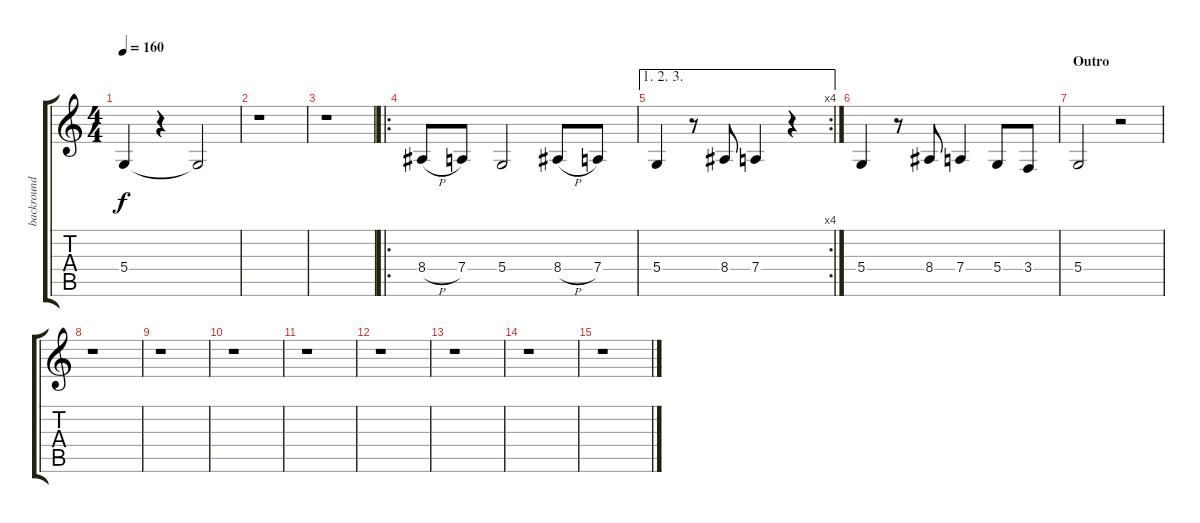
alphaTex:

\track ("backround vocals" "backround ") {instrument choiraahs}
\staff {score tabs}
\tuning (E4 B3 G3 D3 A2 E2) {hide}
\ts (4 4)
\tempo 160
\clef g2
\ks c
5.4.4{dy f} r.4 5.4{t}.2 |
r.1 |
r.1 |
\ro
8.4{h}.8 7.4.8 5.4.2 8.4{h}.8 7.4.8 |
\ae (1 2 3)
\rc 4
5.4.4 r.8 8.4.8 7.4.4 r.4 |
5.4.4 r.8 8.4.8 7.4.4 5.4.8 3.4.8 |
\section ("" "Outro")
5.4.2 r.2 |
r.1 |
r.1 |
r.1 |
r.1 |
r.1 |
r.1 |
r.1 |
r.1
